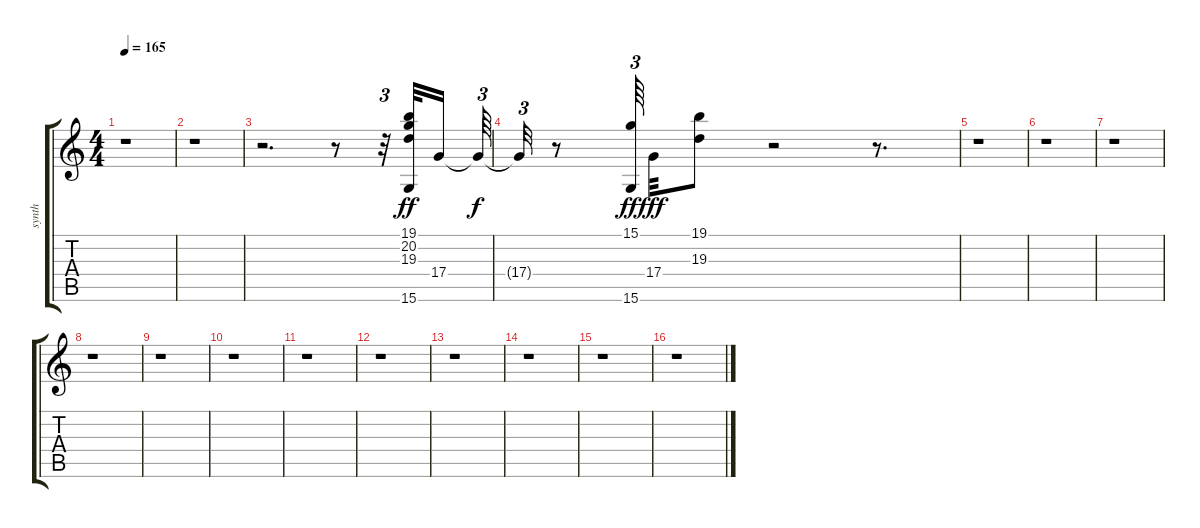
\track ("synth" "synth") {instrument synthbrass1}
\staff {score tabs}
\tuning (E4 B3 G3 D3 A2 E2) {hide}
\ts (4 4)
\tempo 165
\clef g2
\ks c
r.1{dy fff} |
r.1 |
r.2{d} r.8 r.32{tu (3 2)} (19.1 20.2 19.3 15.6).32{dy ff} 17.4.16{beam splitsecondary} 17.4{t}.64{tu (3 2) dy f} |
17.4{t}.32{tu (3 2)} r.8 (15.1 15.6).64{tu (3 2) dy ff beam splitsecondary} 17.4.32{dy fff} (19.1 19.3).8 r.2 r.8{d} |
r.1 |
r.1 |
r.1 |
r.1 |
r.1 |
r.1 |
r.1 |
r.1 |
r.1 |
r.1 |
r.1 |
r.1
